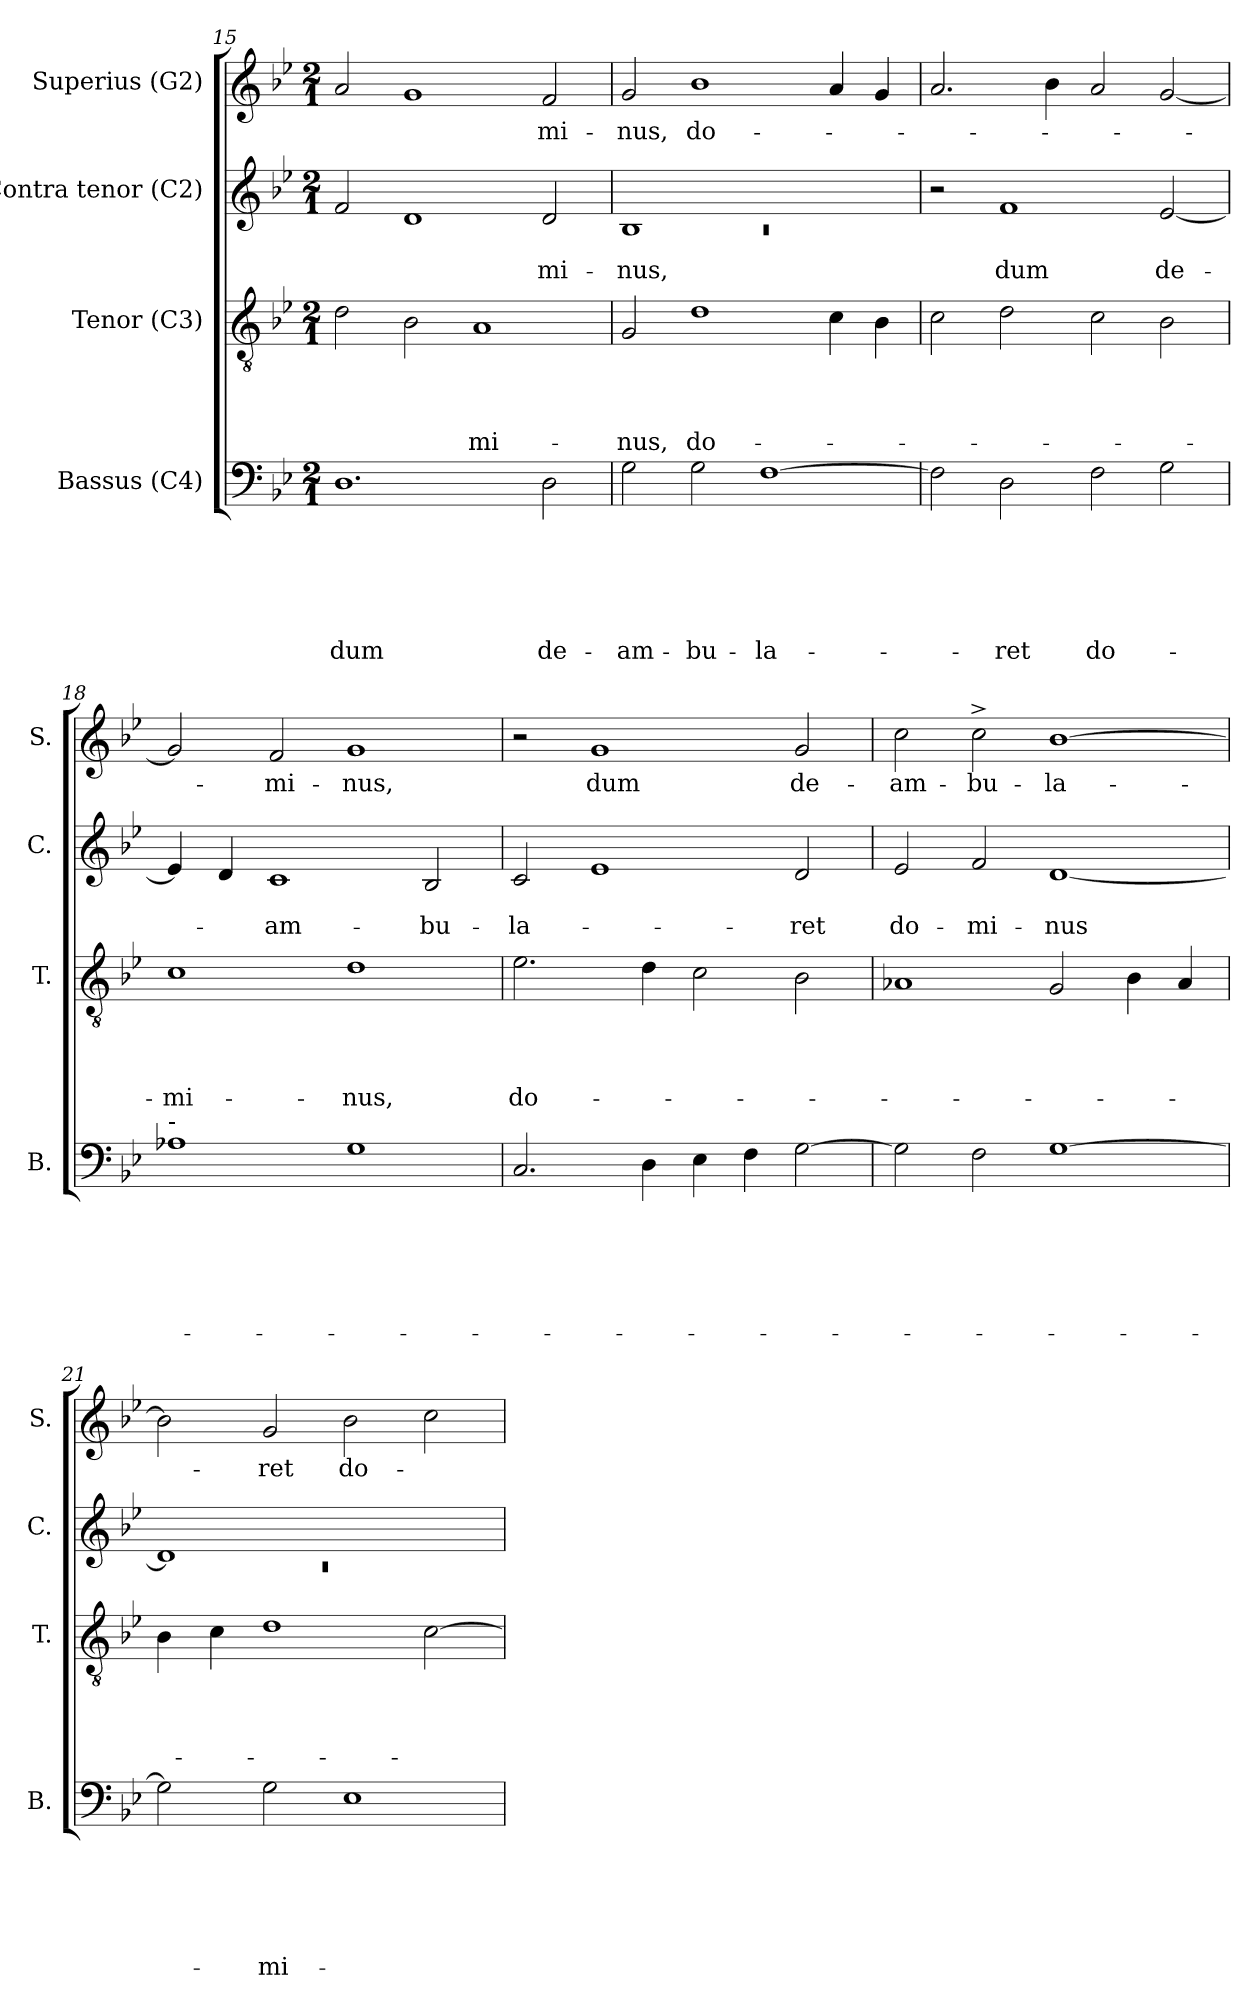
**kern	**text	**text	**text	**text	**text	**text	**kern	**text	**text	**text	**text	**kern	**text	**text	**kern	**text
*part4	*part4	*part4	*part4	*part4	*part4	*part4	*part3	*part3	*part3	*part3	*part3	*part2	*part2	*part2	*part1	*part1
*staff4	*staff4	*staff4	*staff4	*staff4	*staff4	*staff4	*staff3	*staff3	*staff3	*staff3	*staff3	*staff2	*staff2	*staff2	*staff1	*staff1
*I"Bassus (C4)	*	*	*	*	*	*	*I"Tenor (C3)	*	*	*	*	*I"Contra tenor (C2)	*	*	*I"Superius (G2)	*
*I'B.	*	*	*	*	*	*	*I'T.	*	*	*	*	*I'C.	*	*	*I'S.	*
*clefF4	*	*	*	*	*	*	*clefGv2	*	*	*	*	*clefG2	*	*	*clefG2	*
*k[b-e-]	*	*	*	*	*	*	*k[b-e-]	*	*	*	*	*k[b-e-]	*	*	*k[b-e-]	*
*B-:	*	*	*	*	*	*	*B-:	*	*	*	*	*B-:	*	*	*B-:	*
*M2/1	*	*	*	*	*	*	*M2/1	*	*	*	*	*M2/1	*	*	*M2/1	*
=15	=15	=15	=15	=15	=15	=15	=15	=15	=15	=15	=15	=15	=15	=15	=15	=15
!	!	!	!	!	!	!LO:LY:b	!	!	!	!	!	!	!	!	!	!
1.D	.	.	.	.	.	dum	2d\	.	.	.	.	2f/	.	.	2a/	.
.	.	.	.	.	.	.	2B-\	.	.	.	.	1d	.	.	1g	.
!	!	!	!	!	!	!	!	!	!	!	!LO:LY:b	!	!	!	!	!
.	.	.	.	.	.	.	1A	.	.	.	-mi-	.	.	.	.	.
!	!	!	!	!	!	!LO:LY:b	!	!	!	!	!	!	!	!LO:LY:b	!	!LO:LY:b
2D\	.	.	.	.	.	de-	.	.	.	.	.	2d/	.	-mi-	2f/	-mi-
=16	=16	=16	=16	=16	=16	=16	=16	=16	=16	=16	=16	=16	=16	=16	=16	=16
*	*	*	*	*	*	*	*	*	*	*	*	*^	*	*	*	*
!	!	!	!	!	!	!LO:LY:b	!	!	!	!	!LO:LY:b	!	!LO:N:vis=1	!	!LO:LY:b	!	!LO:LY:b
2G\	.	.	.	.	.	-am-	2G/	.	.	.	-nus,	1B-	0rc	.	-nus,	2g/	-nus,
!	!	!	!	!	!	!LO:LY:b	!	!	!	!	!LO:LY:b	!	!	!	!	!	!LO:LY:b
2G\	.	.	.	.	.	-bu-	1d	.	.	.	do-	.	.	.	.	1b-	do-
!	!	!	!	!	!	!LO:LY:b	!	!	!	!	!	!	!	!	!	!	!
[>1F	.	.	.	.	.	-la-	.	.	.	.	.	1ryy	.	.	.	.	.
.	.	.	.	.	.	.	4c\	.	.	.	.	.	.	.	.	4a/	.
.	.	.	.	.	.	.	4B-\	.	.	.	.	.	.	.	.	4g/	.
*	*	*	*	*	*	*	*	*	*	*	*	*v	*v	*	*	*	*
=17	=17	=17	=17	=17	=17	=17	=17	=17	=17	=17	=17	=17	=17	=17	=17	=17
2F\]	.	.	.	.	.	.	2c\	.	.	.	.	2r	.	.	2.a/	.
!	!	!	!	!	!	!LO:LY:b	!	!	!	!	!	!	!	!LO:LY:b	!	!
2D\	.	.	.	.	.	-ret	2d\	.	.	.	.	1f	.	dum	.	.
.	.	.	.	.	.	.	.	.	.	.	.	.	.	.	4b-\	.
!	!	!	!	!	!	!LO:LY:b	!	!	!	!	!	!	!	!	!	!
2F\	.	.	.	.	.	do-	2c\	.	.	.	.	.	.	.	2a/	.
!	!	!	!	!	!	!	!	!	!	!	!	!	!	!LO:LY:b	!	!
2G\	.	.	.	.	.	.	2B-\	.	.	.	.	[<2e-/	.	de-	[<2g/	.
!!LO:LB:g=z
=18	=18	=18	=18	=18	=18	=18	=18	=18	=18	=18	=18	=18	=18	=18	=18	=18
!LO:TX:a:t=-	!	!	!	!	!	!	!	!	!	!	!	!	!	!	!	!
!	!	!	!	!	!	!	!	!	!	!	!LO:LY:b	!	!	!	!	!
1A-X	.	.	.	.	.	.	1c	.	.	.	-mi-	4e-/]	.	.	2g/]	.
.	.	.	.	.	.	.	.	.	.	.	.	4d/	.	.	.	.
!	!	!	!	!	!	!	!	!	!	!	!	!	!	!LO:LY:b	!	!LO:LY:b
.	.	.	.	.	.	.	.	.	.	.	.	1c	.	-am-	2f/	-mi-
!	!	!	!	!	!	!	!	!	!	!	!LO:LY:b	!	!	!	!	!LO:LY:b
1G	.	.	.	.	.	.	1d	.	.	.	-nus,	.	.	.	1g	-nus,
!	!	!	!	!	!	!	!	!	!	!	!	!	!	!LO:LY:b	!	!
.	.	.	.	.	.	.	.	.	.	.	.	2B-/	.	-bu-	.	.
=19	=19	=19	=19	=19	=19	=19	=19	=19	=19	=19	=19	=19	=19	=19	=19	=19
!	!	!	!	!	!	!	!	!	!	!	!LO:LY:b	!	!	!LO:LY:b	!	!
2.C/	.	.	.	.	.	.	2.e-\	.	.	.	do-	2c/	.	-la-	2r	.
!	!	!	!	!	!	!	!	!	!	!	!	!	!	!	!	!LO:LY:b
.	.	.	.	.	.	.	.	.	.	.	.	1e-	.	.	1g	dum
4D\	.	.	.	.	.	.	4d\	.	.	.	.	.	.	.	.	.
4E-\	.	.	.	.	.	.	2c\	.	.	.	.	.	.	.	.	.
4F\	.	.	.	.	.	.	.	.	.	.	.	.	.	.	.	.
!	!	!	!	!	!	!	!	!	!	!	!	!	!	!LO:LY:b	!	!LO:LY:b
[>2G\	.	.	.	.	.	.	2B-\	.	.	.	.	2d/	.	-ret	2g/	de-
=20	=20	=20	=20	=20	=20	=20	=20	=20	=20	=20	=20	=20	=20	=20	=20	=20
!	!	!	!	!	!	!	!	!	!	!	!	!	!	!LO:LY:b	!	!LO:LY:b
2G\]	.	.	.	.	.	.	1A-	.	.	.	.	2e-/	.	do-	2cc\	-am-
!	!	!	!	!	!	!	!	!	!	!	!	!	!	!LO:LY:b	!	!LO:LY:b
2F\	.	.	.	.	.	.	.	.	.	.	.	2f/	.	-mi-	2cc^>\	-bu-
!	!	!	!	!	!	!	!	!	!	!	!	!	!	!LO:LY:b	!	!LO:LY:b
[>1G	.	.	.	.	.	.	2G/	.	.	.	.	[<1d	.	-nus	[>1b-	-la-
.	.	.	.	.	.	.	4B-\	.	.	.	.	.	.	.	.	.
.	.	.	.	.	.	.	4A-/	.	.	.	.	.	.	.	.	.
=21	=21	=21	=21	=21	=21	=21	=21	=21	=21	=21	=21	=21	=21	=21	=21	=21
*	*	*	*	*	*	*	*	*	*	*	*	*^	*	*	*	*
!	!	!	!	!	!	!	!	!	!	!	!	!	!LO:N:vis=1	!	!	!	!
2G\]	.	.	.	.	.	.	4B-\	.	.	.	.	1d]	0rc	.	.	2b-\]	.
.	.	.	.	.	.	.	4c\	.	.	.	.	.	.	.	.	.	.
!	!	!	!	!	!	!LO:LY:b	!	!	!	!	!	!	!	!	!	!	!LO:LY:b
2G\	.	.	.	.	.	-mi-	1d	.	.	.	.	.	.	.	.	2g/	-ret
!	!	!	!	!	!	!	!	!	!	!	!	!	!	!	!	!	!LO:LY:b
1E-	.	.	.	.	.	.	.	.	.	.	.	1ryy	.	.	.	2b-\	do-
.	.	.	.	.	.	.	[<2c\	.	.	.	.	.	.	.	.	2cc\	.
*	*	*	*	*	*	*	*	*	*	*	*	*v	*v	*	*	*	*
=	=	=	=	=	=	=	=	=	=	=	=	=	=	=	=	=
*-	*-	*-	*-	*-	*-	*-	*-	*-	*-	*-	*-	*-	*-	*-	*-	*-
